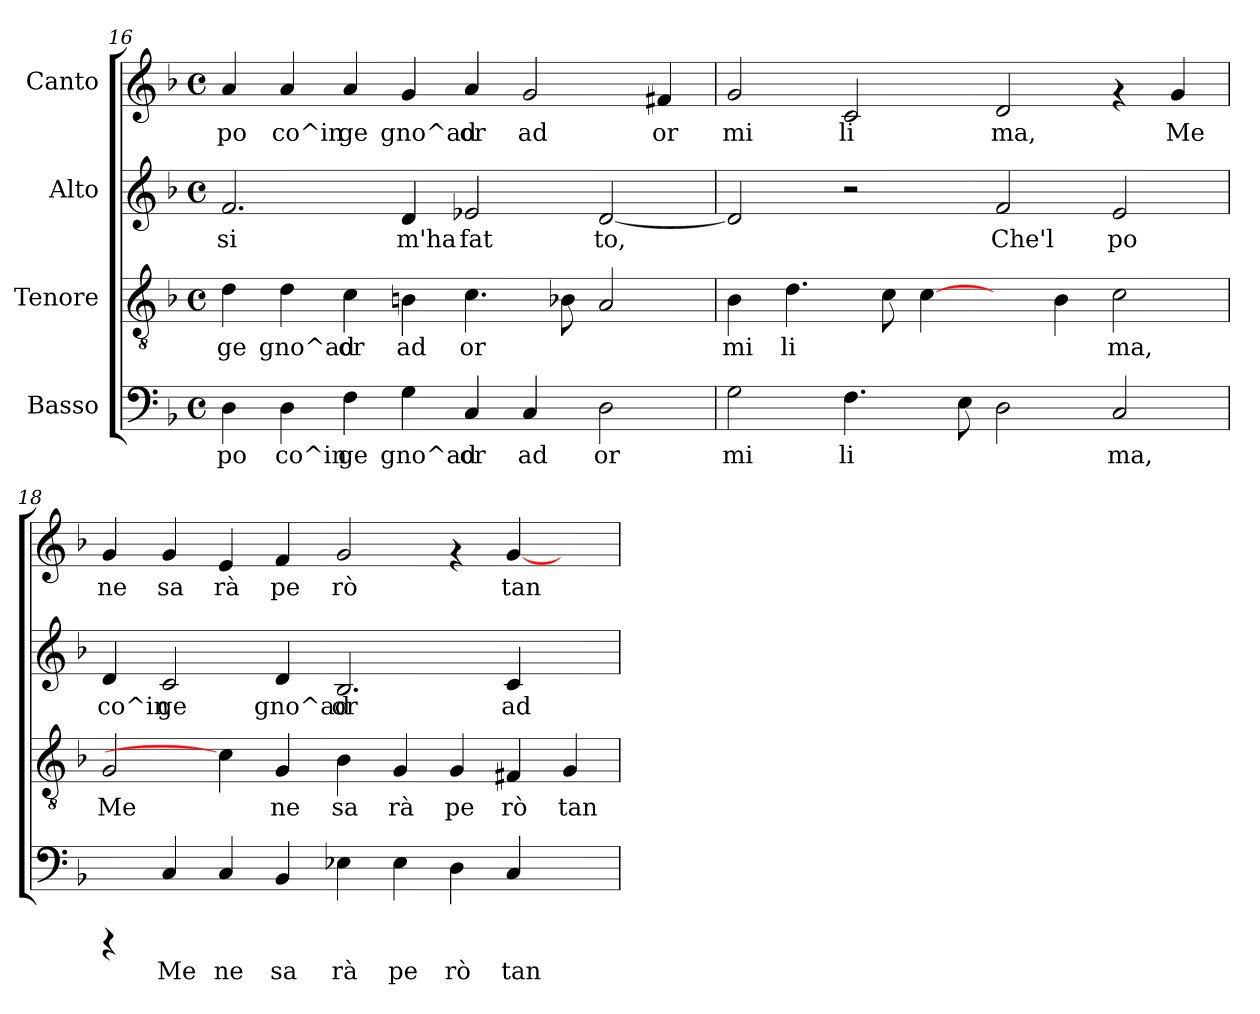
**kern	**text	**kern	**text	**kern	**text	**kern	**text
*part4	*part4	*part3	*part3	*part2	*part2	*part1	*part1
*staff4	*staff4	*staff3	*staff3	*staff2	*staff2	*staff1	*staff1
*I"Basso	*	*I"Tenore	*	*I"Alto	*	*I"Canto	*
!!LO:LB:g=z
*clefF4	*	*clefGv2	*	*clefG2	*	*clefG2	*
*k[b-]	*	*k[b-]	*	*k[b-]	*	*k[b-]	*
*F:	*	*F:	*	*F:	*	*F:	*
*M4/4	*	*M4/4	*	*M4/4	*	*M4/4	*
*met(c)	*	*met(c)	*	*met(c)	*	*met(c)	*
=16	=16	=16	=16	=16	=16	=16	=16
!	!LO:LY:b:cj	!	!LO:LY:b:cj	!	!LO:LY:b:cj	!	!LO:LY:b:cj
4D\	po	4d\	ge	2.f/	si	4a/	po
!	!LO:LY:b:cj	!	!LO:LY:b:cj	!	!	!	!LO:LY:b:cj
4D\	co^in	4d\	gno^ad	.	.	4a/	co^in
!	!LO:LY:b:cj	!	!LO:LY:b:cj	!	!	!	!LO:LY:b:cj
4F\	ge	4c\	or	.	.	4a/	ge
!	!LO:LY:b:cj	!	!LO:LY:b:cj	!	!LO:LY:b:cj	!	!LO:LY:b:cj
4G\	gno^ad	4Bn\	ad	4d/	m'ha	4g/	gno^ad
!	!LO:LY:b:cj	!	!LO:LY:b:cj	!	!LO:LY:b:cj	!	!LO:LY:b:cj
4C/	or	4.c\	or	2e-X/	fat	4a/	or
!	!LO:LY:b:cj	!	!	!	!	!	!LO:LY:b:cj
4C/	ad	.	.	.	.	2g/	ad
!	!	!	!LO:LY:b:cj	!	!	!	!
.	.	8B-X\	.	.	.	.	.
!	!LO:LY:b:cj	!	!LO:LY:b:cj	!	!LO:LY:b:cj	!	!
2D\	or	2A/	.	[<2d/	to,	.	.
!	!	!	!	!	!	!	!LO:LY:b:cj
.	.	.	.	.	.	4f#/	or
=17	=17	=17	=17	=17	=17	=17	=17
!	!LO:LY:b:cj	!	!LO:LY:b:cj	!	!LO:LY:b:cj	!	!LO:LY:b:cj
2G\	mi	4B-\	mi	2d/]	.	2g/	mi
!	!	!	!LO:LY:b:cj	!	!	!	!
.	.	4.d\	li	.	.	.	.
!	!LO:LY:b:cj	!	!	!	!	!	!LO:LY:b:cj
4.F\	li	.	.	2r	.	2c/	li
!	!	!	!LO:LY:b:cj	!	!	!	!
.	.	8c\	.	.	.	.	.
!	!	!	!LO:LY:b:cj	!	!	!	!
.	.	[4c\	.	.	.	.	.
!	!LO:LY:b:cj	!	!	!	!	!	!
8E\	.	.	.	.	.	.	.
!	!LO:LY:b:cj	!	!	!	!LO:LY:b:cj	!	!LO:LY:b:cj
2D\	.	4ryy	.	2f/	Che'l	2d/	ma,
!	!	!	!LO:LY:b:cj	!	!	!	!
.	.	4B-\	.	.	.	.	.
!	!LO:LY:b:cj	!	!LO:LY:b:cj	!	!LO:LY:b:cj	!	!
2C/	ma,	2c\	ma,	2e/	po	4rf	.
!	!	!	!	!	!	!	!LO:LY:b:cj
.	.	.	.	.	.	4g/	Me
=18	=18	=18	=18	=18	=18	=18	=18
!	!	!	!LO:LY:b:cj	!	!LO:LY:b:cj	!	!LO:LY:b:cj
4rCCC	.	2G/	Me	4d/	co^in	4g/	ne
!	!LO:LY:b:cj	!	!	!	!LO:LY:b:cj	!	!LO:LY:b:cj
4C/	Me	.	.	2c/	ge	4g/	sa
!	!LO:LY:b:cj	!	!	!	!	!	!LO:LY:b:cj
4C/	ne	4c\]	.	.	.	4e/	rà
!	!LO:LY:b:cj	!	!LO:LY:b:cj	!	!LO:LY:b:cj	!	!LO:LY:b:cj
4BB-/	sa	4G/	ne	4d/	gno^ad	4f/	pe
!	!LO:LY:b:cj	!	!LO:LY:b:cj	!	!LO:LY:b:cj	!	!LO:LY:b:cj
4E-\	rà	4B-\	sa	2.B-/	or	2g/	rò
!	!LO:LY:b:cj	!	!LO:LY:b:cj	!	!	!	!
4E-\	pe	4G/	rà	.	.	.	.
!	!LO:LY:b:cj	!	!LO:LY:b:cj	!	!	!	!
4D\	rò	4G/	pe	.	.	4rf	.
!	!LO:LY:b:cj	!	!LO:LY:b:cj	!	!LO:LY:b:cj	!	!LO:LY:b:cj
4C/	tan	4F#X/	rò	4c/	ad	[<4g/	tan
!	!	!	!LO:LY:b:cj	!	!	!	!
4ryy	.	4G/	tan	4ryy	.	4ryy	.
=	=	=	=	=	=	=	=
*-	*-	*-	*-	*-	*-	*-	*-
